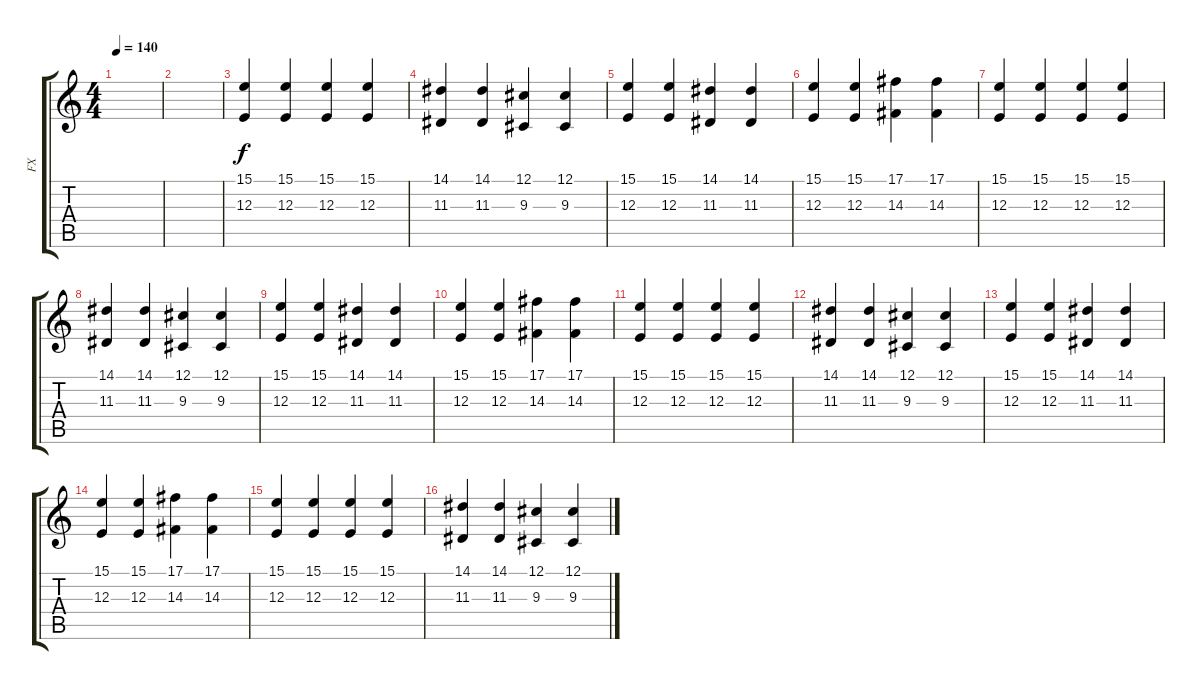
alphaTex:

\track ("FX" "FX") {instrument stringensemble1}
\staff {score tabs}
\tuning (Db4 Ab3 E3 B2 Gb2 Db2) {hide}
\ts (4 4)
\tempo 140
\clef g2
\ks c
|
|
(15.1 12.3).4 (15.1 12.3).4 (15.1 12.3).4 (15.1 12.3).4 |
(14.1 11.3).4 (14.1 11.3).4 (12.1 9.3).4 (12.1 9.3).4 |
(15.1 12.3).4 (15.1 12.3).4 (14.1 11.3).4 (14.1 11.3).4 |
(15.1 12.3).4 (15.1 12.3).4 (17.1 14.3).4 (17.1 14.3).4 |
(15.1 12.3).4 (15.1 12.3).4 (15.1 12.3).4 (15.1 12.3).4 |
(14.1 11.3).4 (14.1 11.3).4 (12.1 9.3).4 (12.1 9.3).4 |
(15.1 12.3).4 (15.1 12.3).4 (14.1 11.3).4 (14.1 11.3).4 |
(15.1 12.3).4 (15.1 12.3).4 (17.1 14.3).4 (17.1 14.3).4 |
(15.1 12.3).4 (15.1 12.3).4 (15.1 12.3).4 (15.1 12.3).4 |
(14.1 11.3).4 (14.1 11.3).4 (12.1 9.3).4 (12.1 9.3).4 |
(15.1 12.3).4 (15.1 12.3).4 (14.1 11.3).4 (14.1 11.3).4 |
(15.1 12.3).4 (15.1 12.3).4 (17.1 14.3).4 (17.1 14.3).4 |
(15.1 12.3).4 (15.1 12.3).4 (15.1 12.3).4 (15.1 12.3).4 |
(14.1 11.3).4 (14.1 11.3).4 (12.1 9.3).4 (12.1 9.3).4
